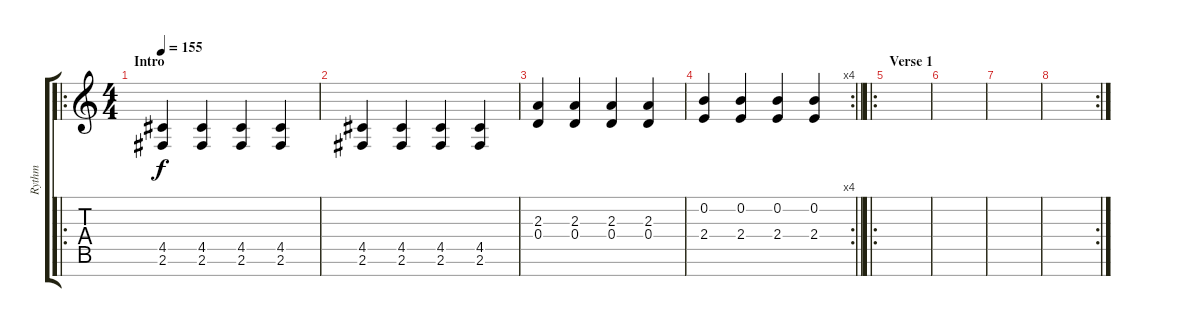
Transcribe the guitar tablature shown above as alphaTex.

\track ("Rythm" "Rythm") {instrument overdrivenguitar}
\staff {score tabs}
\tuning (E4 B3 G3 D3 A2 E2 B1) {hide}
\ro
\ts (4 4)
\section ("" "Intro")
\tempo 155
\clef g2
\ks c
(4.5 2.6).4{dy f instrument overdrivenguitar} (4.5 2.6).4 (4.5 2.6).4 (4.5 2.6).4 |
(4.5 2.6).4 (4.5 2.6).4 (4.5 2.6).4 (4.5 2.6).4 |
(2.3 0.4).4 (2.3 0.4).4 (2.3 0.4).4 (2.3 0.4).4 |
\rc 4
\barLineRight lightlight
(0.2 2.4).4 (0.2 2.4).4 (0.2 2.4).4 (0.2 2.4).4 |
\ro
\section ("" "Verse 1")
|
|
|
\rc 2
